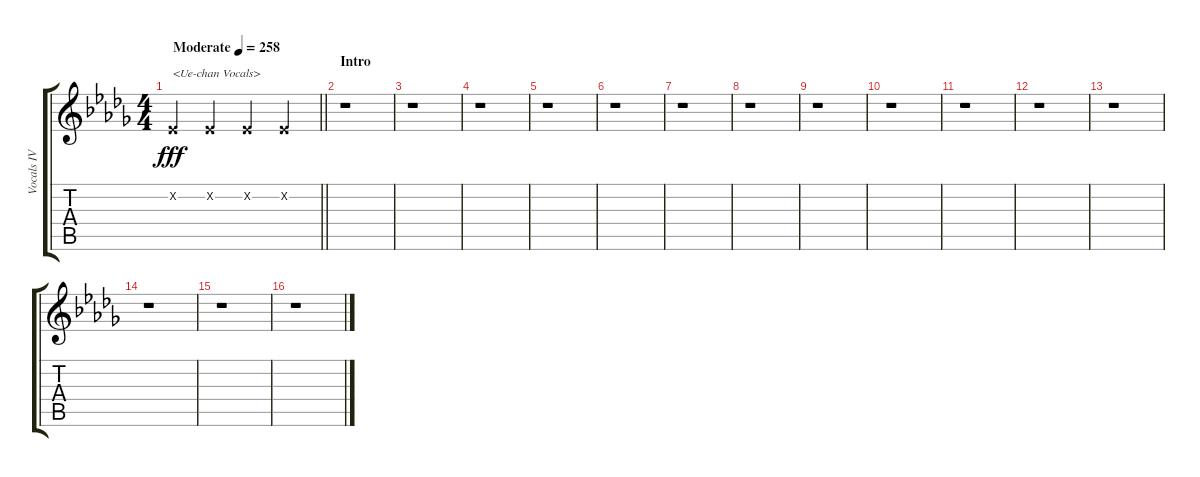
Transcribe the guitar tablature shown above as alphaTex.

\track ("Vocals IV" "Vocals IV") {instrument voiceoohs}
\staff {score tabs}
\tuning (E4 B3 G3 D3 A2 E2) {hide}
\ts (4 4)
\tempo (258 "Moderate")
\clef g2
\barLineRight lightlight
\ks db
4.2{x}.4{txt "<Ue-chan Vocals>" dy fff instrument voiceoohs} 4.2{x}.4 4.2{x}.4 4.2{x}.4 |
\section ("" "Intro")
r.1 |
r.1 |
r.1 |
r.1 |
r.1 |
r.1 |
r.1 |
r.1 |
r.1 |
r.1 |
r.1 |
r.1 |
r.1 |
r.1 |
r.1
